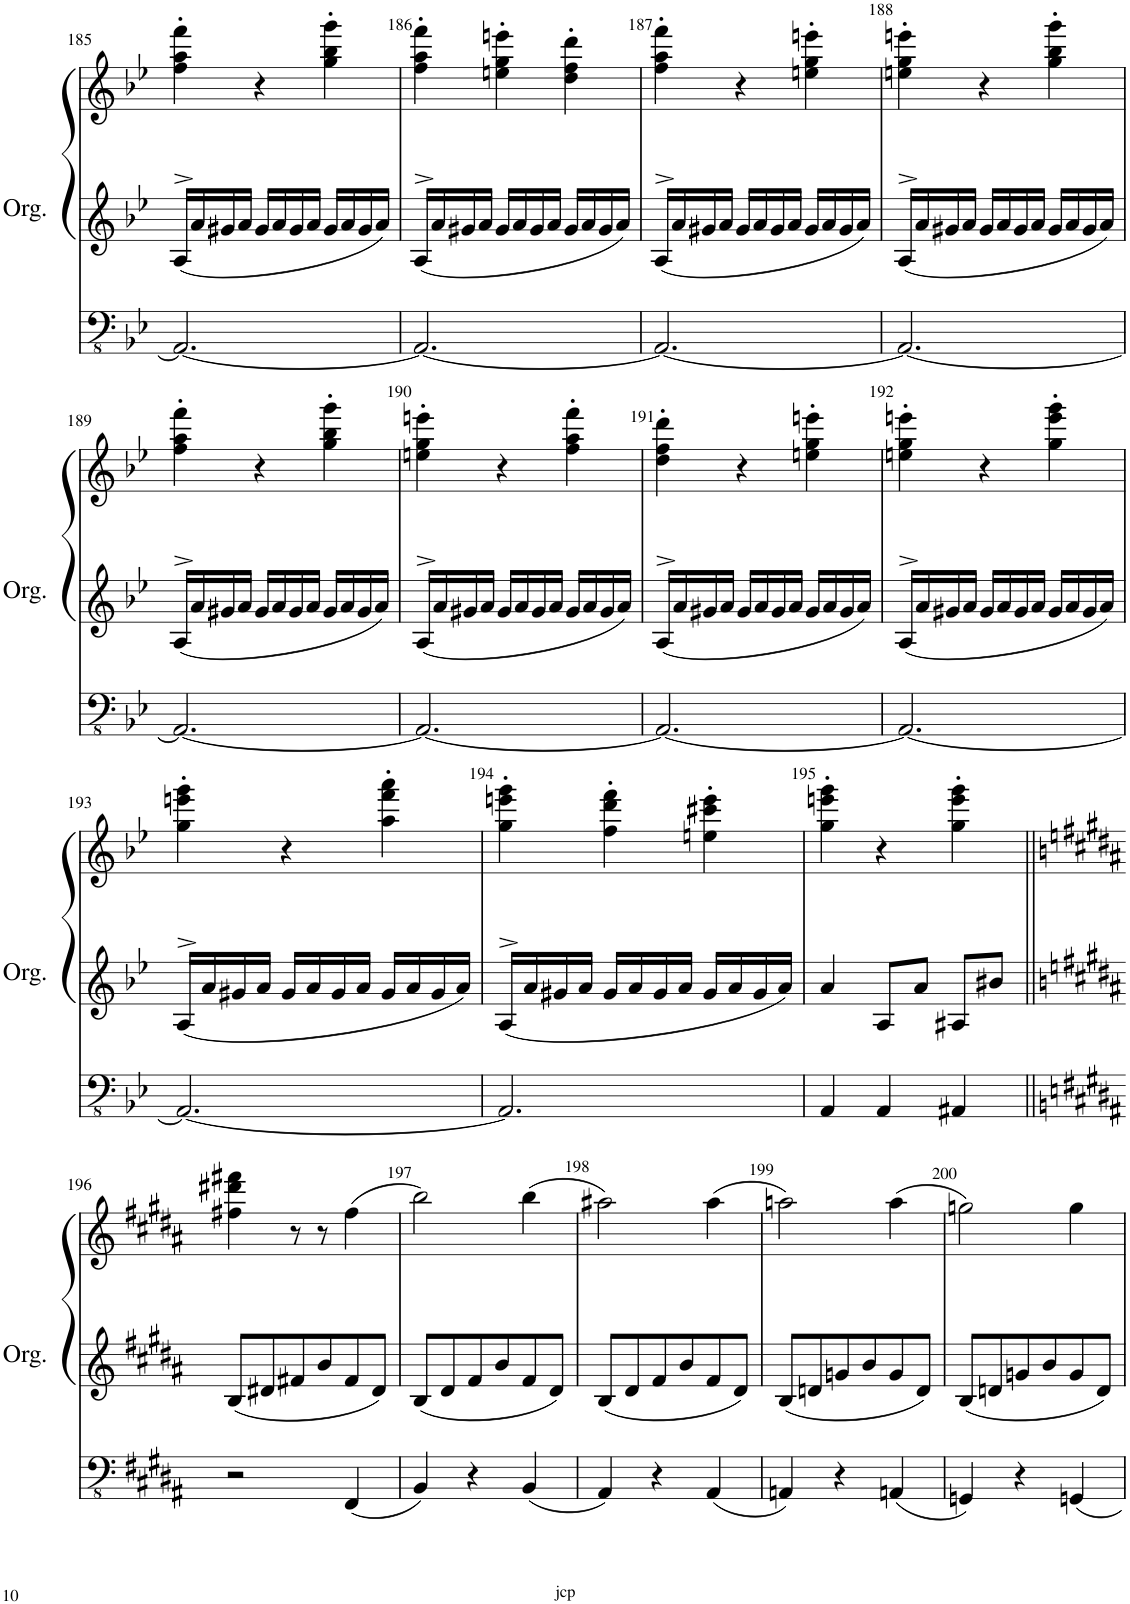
**kern	**kern	**kern
*part1	*part1	*part1
*staff3	*staff2	*staff1
*I"Orgue à tuyaux	*	*
*I'Org.	*	*
!!LO:PB:g=z
*clefFv4	*clefF4	*clefG2
*k[b-e-]	*k[b-e-]	*k[b-e-]
*M3/4	*M3/4	*M3/4
=185	=185	=185
2.AAA/_	16A^>/LL	4ff\' 4aa\' 4fff\'
.	16a/	.
.	16g#X/	.
.	16a/JJ	.
.	16g#/LL	4r
.	16a/	.
.	16g#/	.
.	16a/JJ	.
.	16g#/LL	4gg\' 4bb-\' 4ggg\'
.	16a/	.
.	16g#/	.
.	16a/JJ	.
=186	=186	=186
2.AAA/_	16A^>/LL	4ff\' 4aa\' 4fff\'
.	16a/	.
.	16g#X/	.
.	16a/JJ	.
.	16g#/LL	4een\' 4gg\' 4eeen\'
.	16a/	.
.	16g#/	.
.	16a/JJ	.
.	16g#/LL	4dd\' 4ff\' 4ddd\'
.	16a/	.
.	16g#/	.
.	16a/JJ	.
=187	=187	=187
2.AAA/_	16A^>/LL	4ff\' 4aa\' 4fff\'
.	16a/	.
.	16g#X/	.
.	16a/JJ	.
.	16g#/LL	4r
.	16a/	.
.	16g#/	.
.	16a/JJ	.
.	16g#/LL	4een\' 4gg\' 4eeen\'
.	16a/	.
.	16g#/	.
.	16a/JJ	.
=188	=188	=188
2.AAA/_	16A^>/LL	4een\' 4gg\' 4eeen\'
.	16a/	.
.	16g#X/	.
.	16a/JJ	.
.	16g#/LL	4r
.	16a/	.
.	16g#/	.
.	16a/JJ	.
.	16g#/LL	4gg\' 4bb-\' 4ggg\'
.	16a/	.
.	16g#/	.
.	16a/JJ	.
!!LO:LB:g=z
=189	=189	=189
2.AAA/_	16A^>/LL	4ff\' 4aa\' 4fff\'
.	16a/	.
.	16g#X/	.
.	16a/JJ	.
.	16g#/LL	4r
.	16a/	.
.	16g#/	.
.	16a/JJ	.
.	16g#/LL	4gg\' 4bb-\' 4ggg\'
.	16a/	.
.	16g#/	.
.	16a/JJ	.
=190	=190	=190
2.AAA/_	16A^>/LL	4een\' 4gg\' 4eeen\'
.	16a/	.
.	16g#X/	.
.	16a/JJ	.
.	16g#/LL	4r
.	16a/	.
.	16g#/	.
.	16a/JJ	.
.	16g#/LL	4ff\' 4aa\' 4fff\'
.	16a/	.
.	16g#/	.
.	16a/JJ	.
=191	=191	=191
2.AAA/_	16A^>/LL	4dd\' 4ff\' 4ddd\'
.	16a/	.
.	16g#X/	.
.	16a/JJ	.
.	16g#/LL	4r
.	16a/	.
.	16g#/	.
.	16a/JJ	.
.	16g#/LL	4een\' 4gg\' 4eeen\'
.	16a/	.
.	16g#/	.
.	16a/JJ	.
=192	=192	=192
2.AAA/_	16A^>/LL	4een\' 4gg\' 4eeen\'
.	16a/	.
.	16g#X/	.
.	16a/JJ	.
.	16g#/LL	4r
.	16a/	.
.	16g#/	.
.	16a/JJ	.
.	16g#/LL	4gg\' 4eee\' 4ggg\'
.	16a/	.
.	16g#/	.
.	16a/JJ	.
!!LO:LB:g=z
=193	=193	=193
2.AAA/_	16A^>/LL	4gg\' 4eeen\' 4ggg\'
.	16a/	.
.	16g#X/	.
.	16a/JJ	.
.	16g#/LL	4r
.	16a/	.
.	16g#/	.
.	16a/JJ	.
.	16g#/LL	4aa\' 4fff\' 4aaa\'
.	16a/	.
.	16g#/	.
.	16a/JJ	.
=194	=194	=194
2.AAA/]	16A^>/LL	4gg\' 4eeen\' 4ggg\'
.	16a/	.
.	16g#X/	.
.	16a/JJ	.
.	16g#/LL	4ff\' 4ddd\' 4fff\'
.	16a/	.
.	16g#/	.
.	16a/JJ	.
.	16g#/LL	4een\' 4ccc#X\' 4eee\'
.	16a/	.
.	16g#/	.
.	16a/JJ	.
=195	=195	=195
4AAA/	4a/	4gg\' 4eeen\' 4ggg\'
4AAA/	8A/L	4r
.	8a/J	.
4AAA#X/	8A#X/L	4gg\' 4eee\' 4ggg\'
.	8b#X/J	.
!!LO:LB:g=z
=196||	=196||	=196||
*k[f#c#g#d#a#]	*k[f#c#g#d#a#]	*k[f#c#g#d#a#]
2r	8B/L	4ff#X\ 4ddd#X\ 4fff#X\
.	8d#X/	.
.	8f#X/	8r
.	8b/	8r
4FFF#/	8f#/	(4ff#\
.	8d#/J	.
=197	=197	=197
4BBB/	8B/L	2bb\)
.	8d#/	.
4r	8f#/	.
.	8b/	.
4BBB/	8f#/	(4bb\
.	8d#/J	.
=198	=198	=198
4AAA#/	8B/L	2aa#X\)
.	8d#/	.
4r	8f#/	.
.	8b/	.
4AAA#/	8f#/	(4aa#\
.	8d#/J	.
=199	=199	=199
4AAAn/	8B/L	2aan\)
.	8dn/	.
4r	8gn/	.
.	8b/	.
4AAAn/	8g/	(4aa\
.	8d/J	.
=200	=200	=200
4GGGn/	8B/L	2ggn\)
.	8dn/	.
4r	8gn/	.
.	8b/	.
4GGGn/	8g/	4gg\
.	8d/J	.
=	=	=
*-	*-	*-
